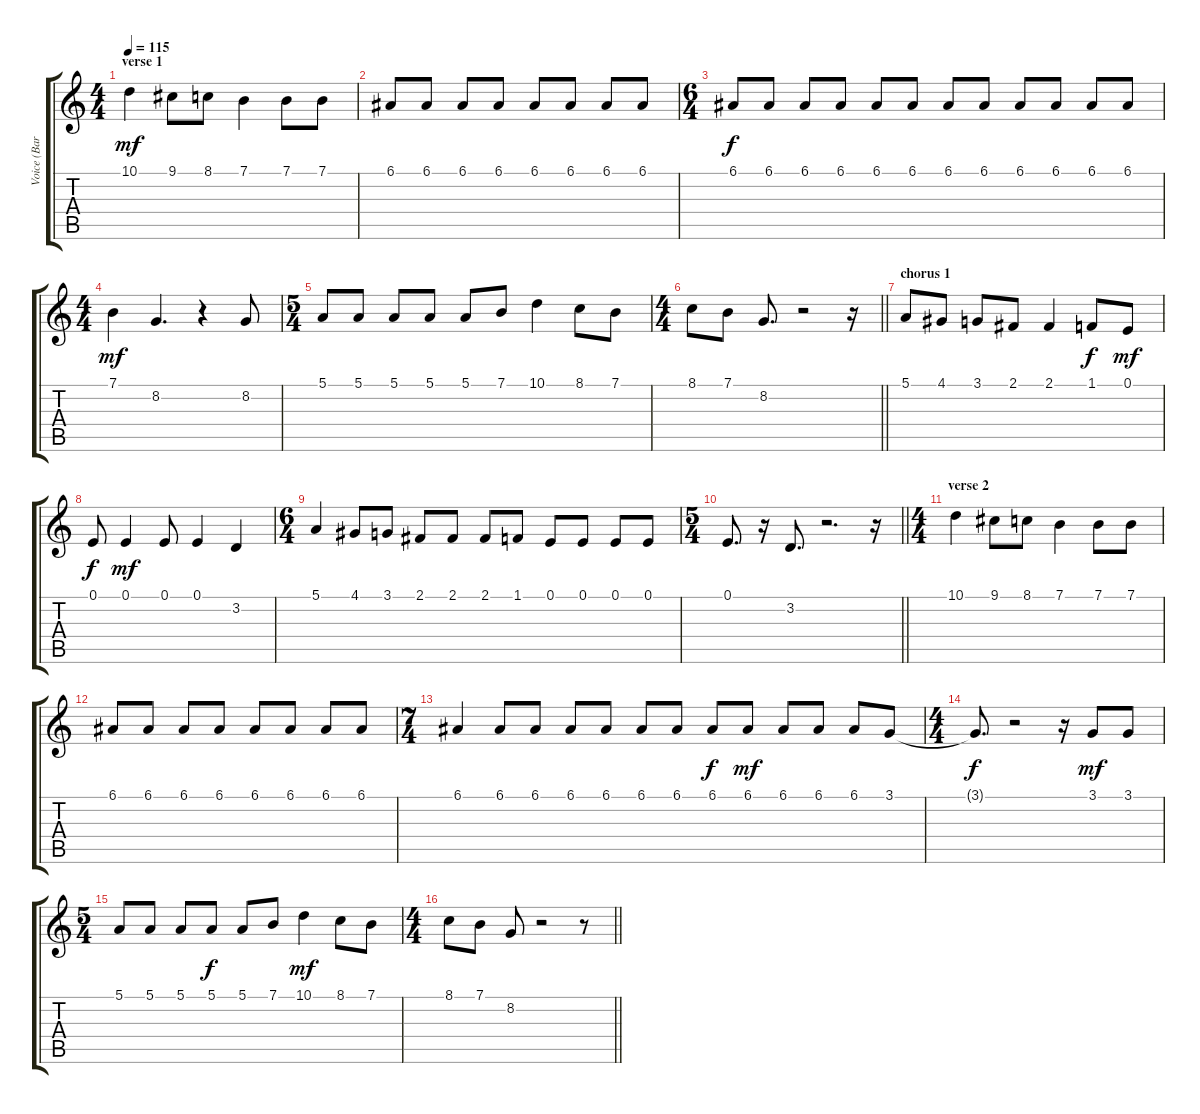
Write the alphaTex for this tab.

\track ("Voice (Barrett)" "Voice (Bar") {instrument lead6voice}
\staff {score tabs}
\tuning (E4 B3 G3 D3 A2 E2) {hide}
\ts (4 4)
\section ("" "verse 1")
\tempo 115
\clef g2
\ks c
10.1.4{dy mf instrument lead6voice} 9.1.8 8.1.8 7.1.4 7.1.8 7.1.8 |
6.1.8 6.1.8 6.1.8 6.1.8 6.1.8 6.1.8 6.1.8 6.1.8 |
\ts (6 4)
6.1.8{dy f} 6.1.8 6.1.8 6.1.8 6.1.8 6.1.8 6.1.8 6.1.8 6.1.8 6.1.8 6.1.8 6.1.8 |
\ts (4 4)
7.1.4{dy mf} 8.2.4{d} r.4 8.2.8 |
\ts (5 4)
5.1.8 5.1.8 5.1.8 5.1.8 5.1.8 7.1.8 10.1.4 8.1.8 7.1.8 |
\ts (4 4)
\barLineRight lightlight
8.1.8 7.1.8 8.2.8{d} r.2 r.16 |
\section ("" "chorus 1")
5.1.8 4.1.8 3.1.8 2.1.8 2.1.4 1.1.8{dy f} 0.1.8{dy mf} |
0.1.8{dy f} 0.1.4{dy mf} 0.1.8 0.1.4 3.2.4 |
\ts (6 4)
5.1.4 4.1.8 3.1.8 2.1.8 2.1.8 2.1.8 1.1.8 0.1.8 0.1.8 0.1.8 0.1.8 |
\ts (5 4)
\barLineRight lightlight
0.1.8{d} r.16 3.2.8{d} r.2{d} r.16 |
\ts (4 4)
\section ("" "verse 2")
10.1.4 9.1.8 8.1.8 7.1.4 7.1.8 7.1.8 |
6.1.8 6.1.8 6.1.8 6.1.8 6.1.8 6.1.8 6.1.8 6.1.8 |
\ts (7 4)
6.1.4 6.1.8 6.1.8 6.1.8 6.1.8 6.1.8 6.1.8 6.1.8{dy f} 6.1.8{dy mf} 6.1.8 6.1.8 6.1.8 3.1.8 |
\ts (4 4)
3.1{t}.8{d dy f} r.2 r.16 3.1.8{dy mf} 3.1.8 |
\ts (5 4)
5.1.8 5.1.8 5.1.8 5.1.8{dy f} 5.1.8 7.1.8 10.1.4{dy mf} 8.1.8 7.1.8 |
\ts (4 4)
\barLineRight lightlight
8.1.8 7.1.8 8.2.8 r.2 r.8
